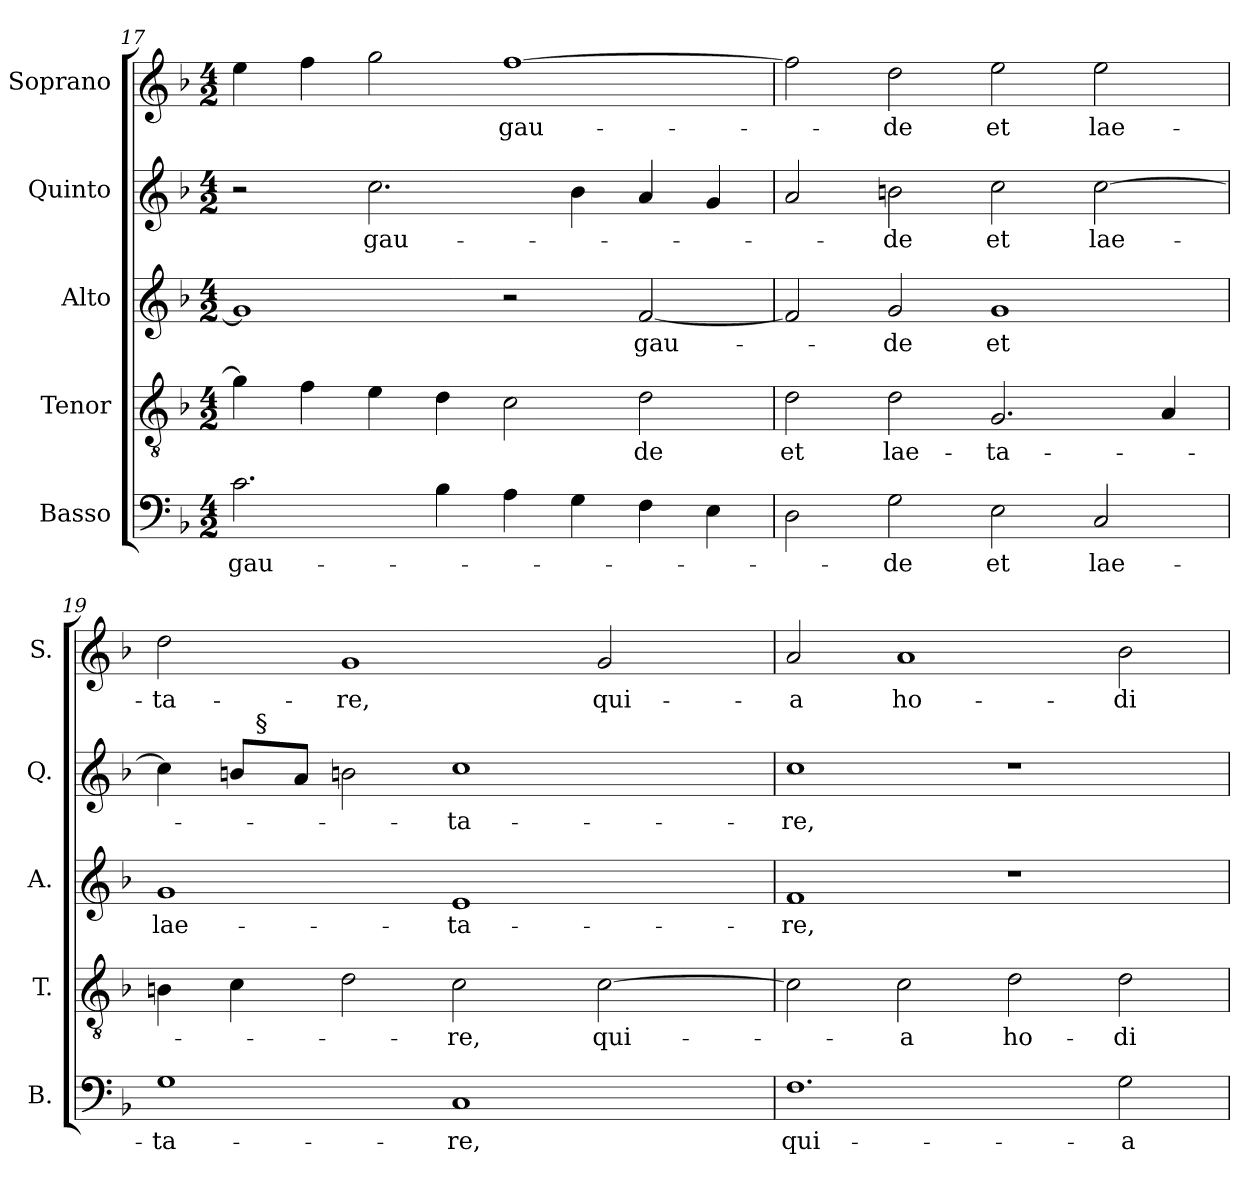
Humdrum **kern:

**kern	**text	**kern	**text	**kern	**text	**kern	**text	**kern	**text
*part5	*part5	*part4	*part4	*part3	*part3	*part2	*part2	*part1	*part1
*staff5	*staff5	*staff4	*staff4	*staff3	*staff3	*staff2	*staff2	*staff1	*staff1
*I"Basso	*	*I"Tenor	*	*I"Alto	*	*I"Quinto	*	*I"Soprano	*
*I'B.	*	*I'T.	*	*I'A.	*	*I'Q.	*	*I'S.	*
!!LO:PB:g=z
*clefF4	*	*clefGv2	*	*clefG2	*	*clefG2	*	*clefG2	*
*	*	*ITrd7c12	*	*	*	*	*	*	*
*k[b-]	*	*k[b-]	*	*k[b-]	*	*k[b-]	*	*k[b-]	*
*F:	*	*F:	*	*F:	*	*F:	*	*F:	*
*M4/2	*	*M4/2	*	*M4/2	*	*M4/2	*	*M4/2	*
=17	=17	=17	=17	=17	=17	=17	=17	=17	=17
!	!LO:LY:b:color=#000000	!	!	!	!	!	!	!	!
2.ci\	gau-	4Gi\]	.	1gi]	.	2r	.	4eei\	.
.	.	4Fi\	.	.	.	.	.	4ffi\	.
!	!	!	!	!	!	!	!LO:LY:b:color=#000000	!	!
.	.	4Ei\	.	.	.	2.cci\	gau-	2ggi\	.
4B-i\	.	4Di\	.	.	.	.	.	.	.
!	!	!	!	!	!	!	!	!	!LO:LY:b:color=#000000
4Ai\	.	2Ci\	.	2r	.	.	.	[1ffi	gau-
4Gi\	.	.	.	.	.	4b-i\	.	.	.
!	!	!	!LO:LY:b:color=#000000	!	!	!	!	!	!
!	!	!	!	!	!LO:LY:b:color=#000000	!	!	!	!
4Fi\	.	2Di\	-de	[2fi/	gau-	4ai/	.	.	.
4Ei\	.	.	.	.	.	4gi/	.	.	.
=18	=18	=18	=18	=18	=18	=18	=18	=18	=18
!	!	!	!LO:LY:b:color=#000000	!	!	!	!	!	!
2Di\	.	2Di\	et	2fi/]	.	2ai/	.	2ffi\]	.
!	!LO:LY:b:color=#000000	!	!	!	!	!	!	!	!
!	!	!	!LO:LY:b:color=#000000	!	!	!	!	!	!
!	!	!	!	!	!LO:LY:b:color=#000000	!	!	!	!
!	!	!	!	!	!	!	!LO:LY:b:color=#000000	!	!
!	!	!	!	!	!	!	!	!	!LO:LY:b:color=#000000
2Gi\	-de	2Di\	lae-	2gi/	-de	2bni\	-de	2ddi\	-de
!	!LO:LY:b:color=#000000	!	!	!	!	!	!	!	!
!	!	!	!LO:LY:b:color=#000000	!	!	!	!	!	!
!	!	!	!	!	!LO:LY:b:color=#000000	!	!	!	!
!	!	!	!	!	!	!	!LO:LY:b:color=#000000	!	!
!	!	!	!	!	!	!	!	!	!LO:LY:b:color=#000000
2Ei\	et	2.GGi/	-ta-	1gi	et	2cci\	et	2eei\	et
!	!LO:LY:b:color=#000000	!	!	!	!	!	!	!	!
!	!	!	!	!	!	!	!LO:LY:b:color=#000000	!	!
!	!	!	!	!	!	!	!	!	!LO:LY:b:color=#000000
2Ci/	lae-	.	.	.	.	[2cci\	lae-	2eei\	lae-
.	.	4AAi/	.	.	.	.	.	.	.
=19	=19	=19	=19	=19	=19	=19	=19	=19	=19
!	!LO:LY:b:color=#000000	!	!	!	!	!	!	!	!
!	!	!	!	!	!LO:LY:b:color=#000000	!	!	!	!
!	!	!	!	!	!	!	!	!	!LO:LY:b:color=#000000
*	*	*	*	*	*	*^	*	*	*
1Gi	-ta-	4BBni\	.	1gi	lae-	4cci\]	4ryy	.	2ddi\	-ta-
.	.	4Ci\	.	.	.	8bi/L	32ryy	.	.	.
.	.	.	.	.	.	.	256ryy	.	.	.
!	!	!	!	!	!	!	!LO:TX:a:t=§	!	!	!
.	.	.	.	.	.	.	1ryy	.	.	.
.	.	.	.	.	.	8ai/J	.	.	.	.
!	!	!	!	!	!	!	!	!	!	!LO:LY:b:color=#000000
.	.	2Di\	.	.	.	2bni\	.	.	1gi	-re,
!	!LO:LY:b:color=#000000	!	!	!	!	!	!	!	!	!
!	!	!	!LO:LY:b:color=#000000	!	!	!	!	!	!	!
!	!	!	!	!	!LO:LY:b:color=#000000	!	!	!	!	!
!	!	!	!	!	!	!	!	!LO:LY:b:color=#000000	!	!
1Ci	-re,	2Ci\	-re,	1ei	-ta-	1cci	.	-ta-	.	.
.	.	.	.	.	.	.	2ryy	.	.	.
!	!	!	!LO:LY:b:color=#000000	!	!	!	!	!	!	!
!	!	!	!	!	!	!	!	!	!	!LO:LY:b:color=#000000
.	.	[2Ci\	qui-	.	.	.	.	.	2gi/	qui-
.	.	.	.	.	.	.	8ryy	.	.	.
.	.	.	.	.	.	.	16ryy	.	.	.
.	.	.	.	.	.	.	64..ryy	.	.	.
*	*	*	*	*	*	*v	*v	*	*	*
=20	=20	=20	=20	=20	=20	=20	=20	=20	=20
*	*	*	*	*	*	*^	*	*	*
!	!LO:LY:b:color=#000000	!	!	!	!	!	!	!	!	!
*	*	*	*	*	*	*v	*v	*	*	*
*	*	*	*	*	*	*^	*	*	*
!	!	!	!	!	!LO:LY:b:color=#000000	!	!	!	!	!
*	*	*	*	*	*	*v	*v	*	*	*
*	*	*	*	*	*	*^	*	*	*
!	!	!	!	!	!	!	!	!LO:LY:b:color=#000000	!	!
*	*	*	*	*	*	*v	*v	*	*	*
*	*	*	*	*	*	*^	*	*	*
!	!	!	!	!	!	!	!	!	!	!LO:LY:b:color=#000000
*	*	*	*	*	*	*v	*v	*	*	*
1.Fi	qui-	2Ci\]	.	1fi	-re,	1cci	-re,	2ai/	-a
!	!	!	!LO:LY:b:color=#000000	!	!	!	!	!	!
!	!	!	!	!	!	!	!	!	!LO:LY:b:color=#000000
.	.	2Ci\	-a	.	.	.	.	1ai	ho-
!	!	!	!LO:LY:b:color=#000000	!	!	!	!	!	!
.	.	2Di\	ho-	1r	.	1r	.	.	.
!	!LO:LY:b:color=#000000	!	!	!	!	!	!	!	!
!	!	!	!LO:LY:b:color=#000000	!	!	!	!	!	!
!	!	!	!	!	!	!	!	!	!LO:LY:b:color=#000000
2Gi\	-a	2Di\	-di-	.	.	.	.	2b-i\	-di-
=	=	=	=	=	=	=	=	=	=
*-	*-	*-	*-	*-	*-	*-	*-	*-	*-
